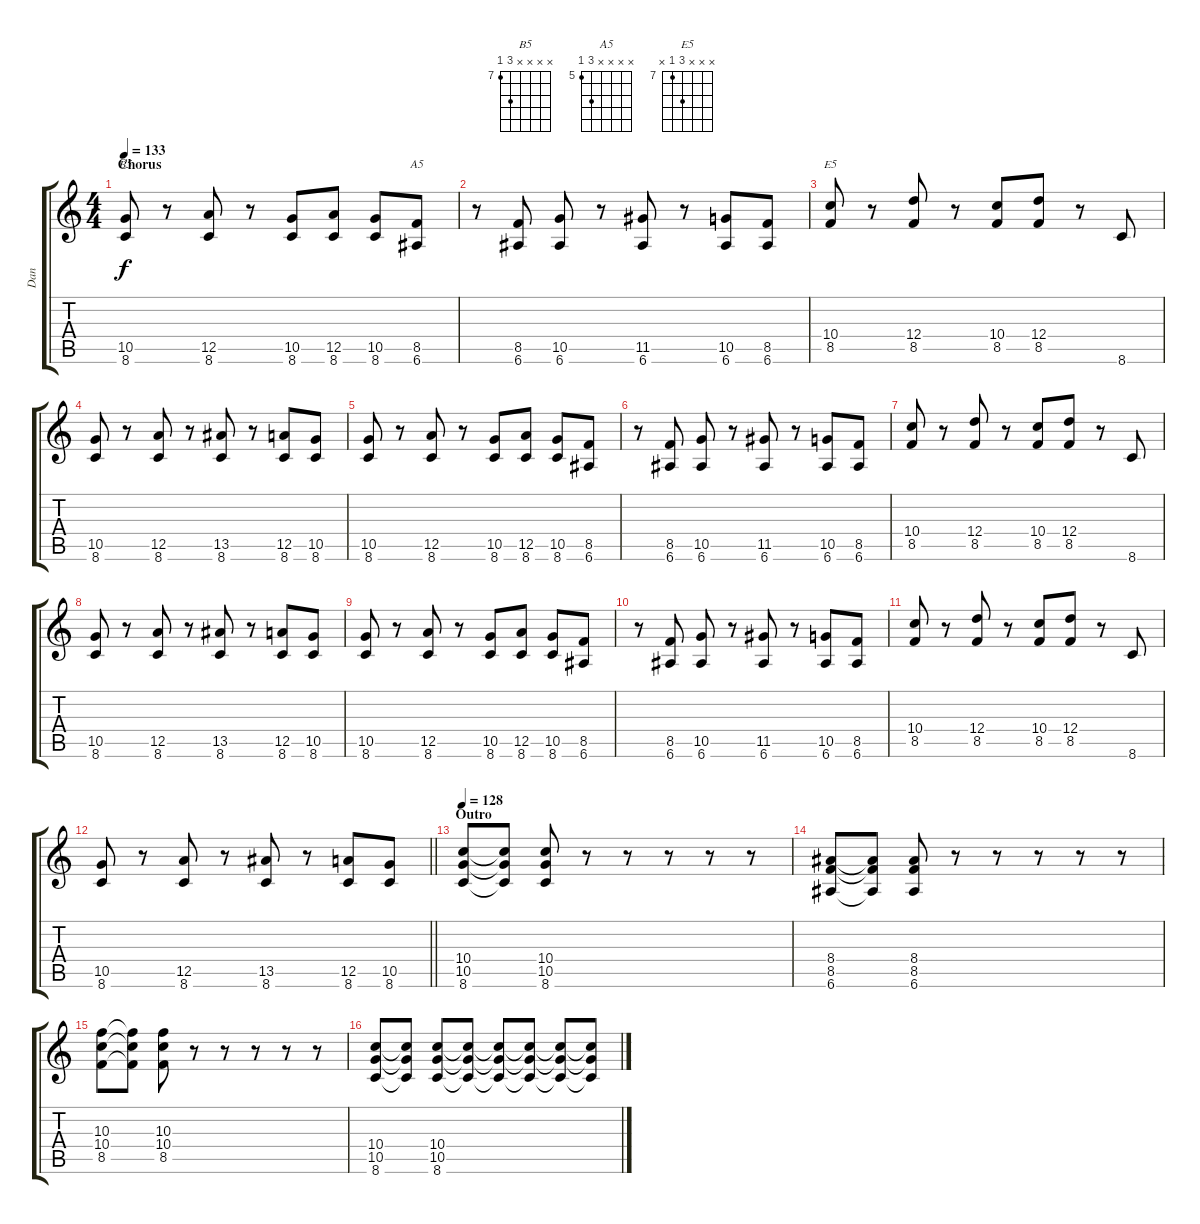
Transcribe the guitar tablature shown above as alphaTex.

\track ("Dan" "Dan") {instrument distortionguitar}
\staff {score tabs}
\tuning (E4 B3 G3 D3 A2 E2) {hide}
\chord ("B5" x x x x 9 7) {firstfret 7}
\chord ("A5" x x x x 7 5) {firstfret 5}
\chord ("E5" x x x 9 7 x) {firstfret 7}
\ts (4 4)
\section ("" "Chorus")
\tempo 133
\clef g2
\ks c
(10.5 8.6).8{ch "B5" dy f} r.8 (12.5 8.6).8 r.8 (10.5 8.6).8 (12.5 8.6).8 (10.5 8.6).8 (8.5 6.6).8{ch "A5"} |
r.8 (8.5 6.6).8 (10.5 6.6).8 r.8 (11.5 6.6).8 r.8 (10.5 6.6).8 (8.5 6.6).8 |
(10.4 8.5).8{ch "E5"} r.8 (12.4 8.5).8 r.8 (10.4 8.5).8 (12.4 8.5).8 r.8 8.6.8 |
(10.5 8.6).8 r.8 (12.5 8.6).8 r.8 (13.5 8.6).8 r.8 (12.5 8.6).8 (10.5 8.6).8 |
(10.5 8.6).8 r.8 (12.5 8.6).8 r.8 (10.5 8.6).8 (12.5 8.6).8 (10.5 8.6).8 (8.5 6.6).8 |
r.8 (8.5 6.6).8 (10.5 6.6).8 r.8 (11.5 6.6).8 r.8 (10.5 6.6).8 (8.5 6.6).8 |
(10.4 8.5).8 r.8 (12.4 8.5).8 r.8 (10.4 8.5).8 (12.4 8.5).8 r.8 8.6.8 |
(10.5 8.6).8 r.8 (12.5 8.6).8 r.8 (13.5 8.6).8 r.8 (12.5 8.6).8 (10.5 8.6).8 |
(10.5 8.6).8 r.8 (12.5 8.6).8 r.8 (10.5 8.6).8 (12.5 8.6).8 (10.5 8.6).8 (8.5 6.6).8 |
r.8 (8.5 6.6).8 (10.5 6.6).8 r.8 (11.5 6.6).8 r.8 (10.5 6.6).8 (8.5 6.6).8 |
(10.4 8.5).8 r.8 (12.4 8.5).8 r.8 (10.4 8.5).8 (12.4 8.5).8 r.8 8.6.8 |
\barLineRight lightlight
(10.5 8.6).8 r.8 (12.5 8.6).8 r.8 (13.5 8.6).8 r.8 (12.5 8.6).8 (10.5 8.6).8 |
\section ("" "Outro")
\tempo 128
(10.4 10.5 8.6).8 (10.4{t} 10.5{t} 8.6{t}).8 (10.4 10.5 8.6).8 r.8 r.8 r.8 r.8 r.8 |
(8.4 8.5 6.6).8 (8.4{t} 8.5{t} 6.6{t}).8 (8.4 8.5 6.6).8 r.8 r.8 r.8 r.8 r.8 |
(10.3 10.4 8.5).8 (10.3{t} 10.4{t} 8.5{t}).8 (10.3 10.4 8.5).8 r.8 r.8 r.8 r.8 r.8 |
(10.4 10.5 8.6).8 (10.4{t} 10.5{t} 8.6{t}).8 (10.4 10.5 8.6).8 (10.4{t} 10.5{t} 8.6{t}).8 (10.4{t} 10.5{t} 8.6{t}).8 (10.4{t} 10.5{t} 8.6{t}).8 (10.4{t} 10.5{t} 8.6{t}).8 (10.4{t} 10.5{t} 8.6{t}).8
